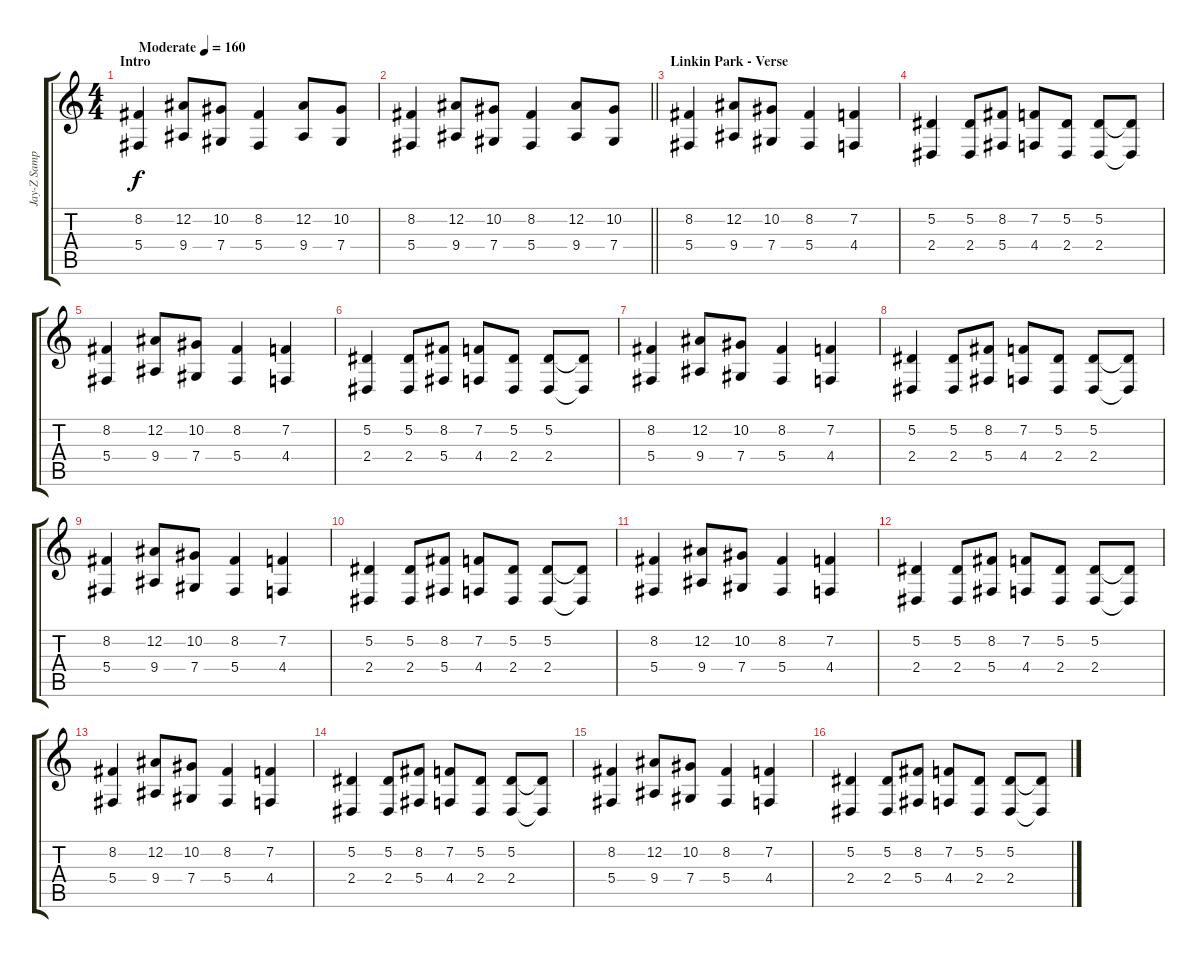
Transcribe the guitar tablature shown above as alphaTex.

\track ("Jay-Z Sample by Mr Hahn" "Jay-Z Samp") {instrument flute}
\staff {score tabs}
\tuning (Eb4 Bb3 Gb3 Db3 Ab2 Db2) {hide}
\ts (4 4)
\section ("" "Intro")
\tempo (160 "Moderate")
\clef g2
\ks c
(8.2 5.4).4{dy f instrument flute} (12.2 9.4).8 (10.2 7.4).8 (8.2 5.4).4 (12.2 9.4).8 (10.2 7.4).8 |
\barLineRight lightlight
(8.2 5.4).4 (12.2 9.4).8 (10.2 7.4).8 (8.2 5.4).4 (12.2 9.4).8 (10.2 7.4).8 |
\section ("" "Linkin Park - Verse")
(8.2 5.4).4 (12.2 9.4).8 (10.2 7.4).8 (8.2 5.4).4 (7.2 4.4).4 |
(5.2 2.4).4 (5.2 2.4).8 (8.2 5.4).8 (7.2 4.4).8 (5.2 2.4).8 (5.2 2.4).8 (5.2{t} 2.4{t}).8 |
(8.2 5.4).4 (12.2 9.4).8 (10.2 7.4).8 (8.2 5.4).4 (7.2 4.4).4 |
(5.2 2.4).4 (5.2 2.4).8 (8.2 5.4).8 (7.2 4.4).8 (5.2 2.4).8 (5.2 2.4).8 (5.2{t} 2.4{t}).8 |
(8.2 5.4).4 (12.2 9.4).8 (10.2 7.4).8 (8.2 5.4).4 (7.2 4.4).4 |
(5.2 2.4).4 (5.2 2.4).8 (8.2 5.4).8 (7.2 4.4).8 (5.2 2.4).8 (5.2 2.4).8 (5.2{t} 2.4{t}).8 |
(8.2 5.4).4 (12.2 9.4).8 (10.2 7.4).8 (8.2 5.4).4 (7.2 4.4).4 |
(5.2 2.4).4 (5.2 2.4).8 (8.2 5.4).8 (7.2 4.4).8 (5.2 2.4).8 (5.2 2.4).8 (5.2{t} 2.4{t}).8 |
(8.2 5.4).4 (12.2 9.4).8 (10.2 7.4).8 (8.2 5.4).4 (7.2 4.4).4 |
(5.2 2.4).4 (5.2 2.4).8 (8.2 5.4).8 (7.2 4.4).8 (5.2 2.4).8 (5.2 2.4).8 (5.2{t} 2.4{t}).8 |
(8.2 5.4).4 (12.2 9.4).8 (10.2 7.4).8 (8.2 5.4).4 (7.2 4.4).4 |
(5.2 2.4).4 (5.2 2.4).8 (8.2 5.4).8 (7.2 4.4).8 (5.2 2.4).8 (5.2 2.4).8 (5.2{t} 2.4{t}).8 |
(8.2 5.4).4 (12.2 9.4).8 (10.2 7.4).8 (8.2 5.4).4 (7.2 4.4).4 |
(5.2 2.4).4 (5.2 2.4).8 (8.2 5.4).8 (7.2 4.4).8 (5.2 2.4).8 (5.2 2.4).8 (5.2{t} 2.4{t}).8
